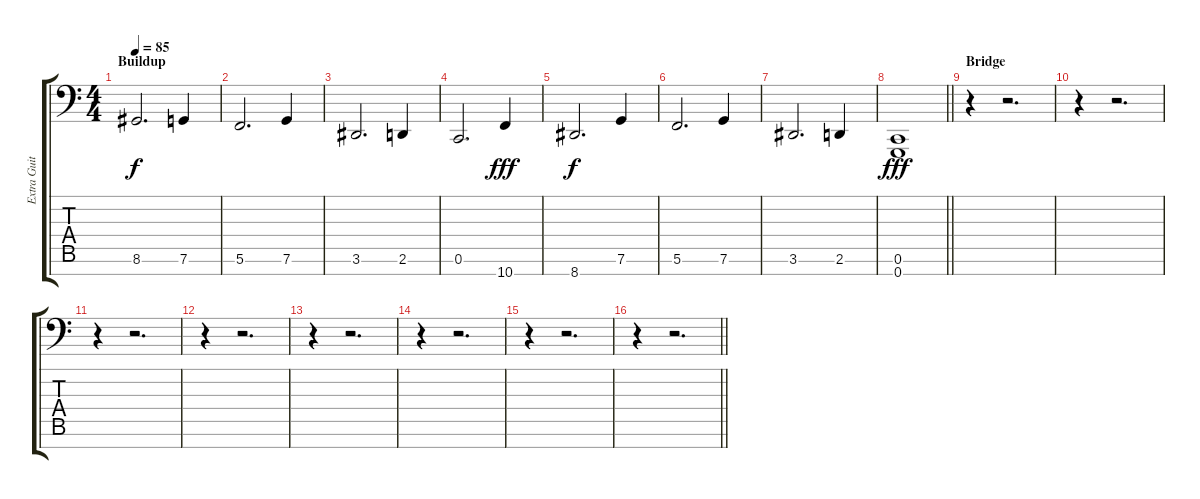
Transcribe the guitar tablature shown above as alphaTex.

\track ("Extra Guitar 2 and Piano Layer" "Extra Guit") {instrument lead6voice}
\staff {score tabs}
\tuning (D4 A3 F3 C3 G2 C2 G1) {hide}
\ts (4 4)
\section ("" "Buildup")
\tempo 85
\clef f4
\ks c
8.6.2{d dy f} 7.6.4 |
5.6.2{d} 7.6.4 |
3.6.2{d} 2.6.4 |
0.6.2{d} 10.7.4{dy fff} |
8.7.2{d dy f} 7.6.4 |
5.6.2{d} 7.6.4 |
3.6.2{d} 2.6.4 |
\barLineRight lightlight
(0.6 0.7).1{dy fff} |
\section ("" "Bridge")
r.4 r.2{d} |
r.4 r.2{d} |
r.4 r.2{d} |
r.4 r.2{d} |
r.4 r.2{d} |
r.4 r.2{d} |
r.4 r.2{d} |
\barLineRight lightlight
r.4 r.2{d}
